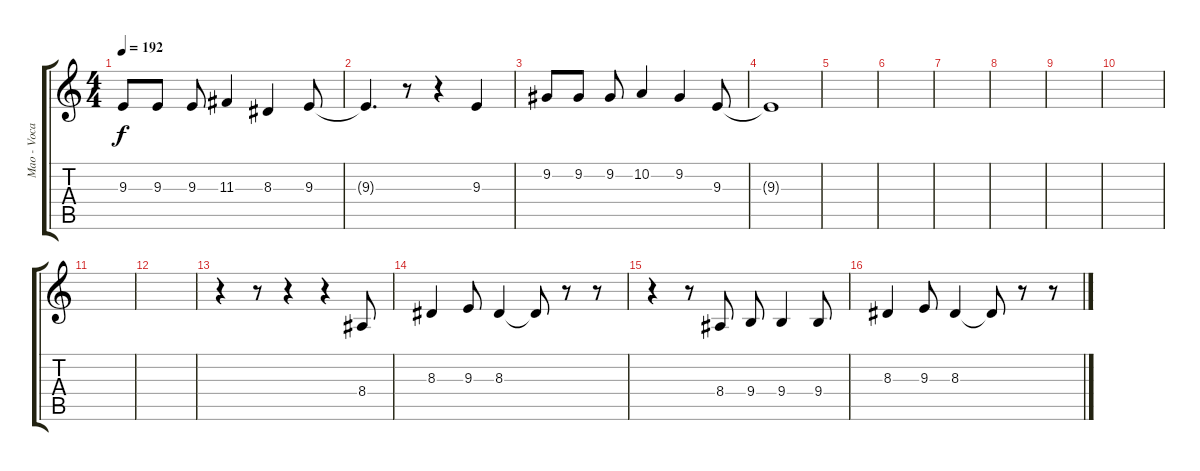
\track ("Mao - Vocalist" "Mao - Voca") {instrument acousticgrandpiano}
\staff {score tabs}
\tuning (E4 B3 G3 D3 A2 E2) {hide}
\ts (4 4)
\tempo 192
\clef g2
\ks c
9.3.8{dy f} 9.3.8 9.3.8 11.3.4 8.3.4 9.3.8 |
9.3{t}.4{d} r.8 r.4 9.3.4 |
9.2.8 9.2.8 9.2.8 10.2.4 9.2.4 9.3.8 |
9.3{t}.1 |
|
|
|
|
|
|
|
|
r.4 r.8 r.4 r.4 8.4.8 |
8.3.4 9.3.8 8.3.4 8.3{t}.8 r.8 r.8 |
r.4 r.8 8.4.8 9.4.8 9.4.4 9.4.8 |
8.3.4 9.3.8 8.3.4 8.3{t}.8 r.8 r.8
